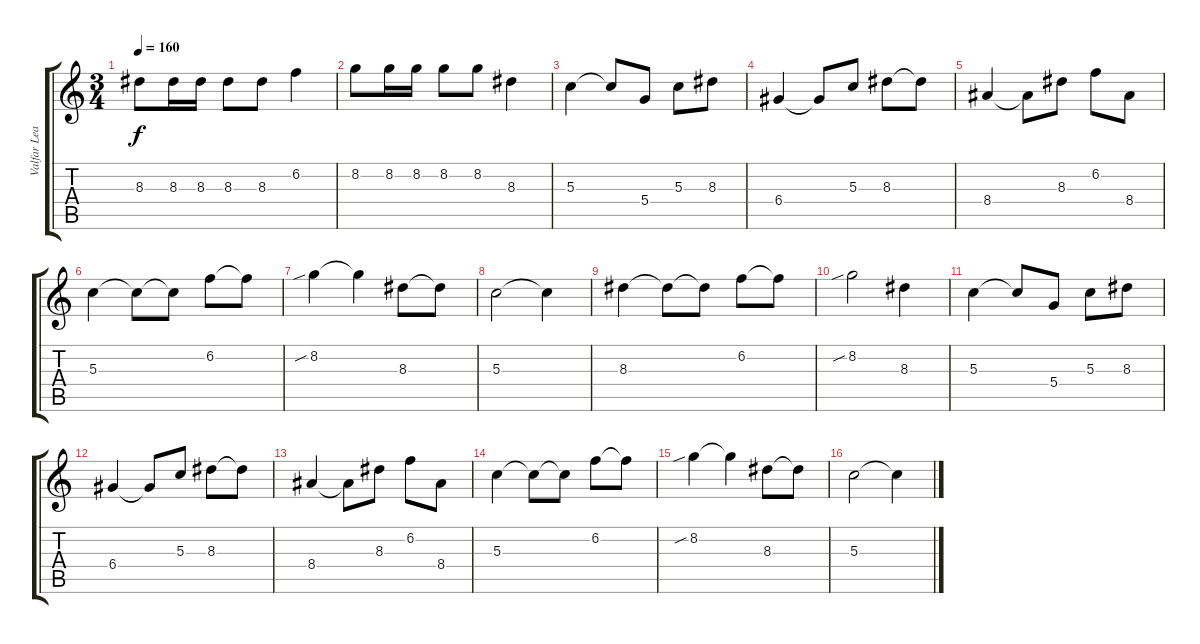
\track ("Valfar Lead gitar" "Valfar Lea") {instrument overdrivenguitar}
\staff {score tabs}
\tuning (E4 B3 G3 D3 A2 E2) {hide}
\ts (3 4)
\tempo 160
\clef g2
\ks c
8.3.8{dy f} 8.3.16 8.3.16 8.3.8 8.3.8 6.2.4 |
8.2.8 8.2.16 8.2.16 8.2.8 8.2.8 8.3.4 |
5.3.4 5.3{t}.8 5.4.8 5.3.8 8.3.8 |
6.4.4 6.4{t}.8 5.3.8 8.3.8 8.3{t}.8 |
8.4.4 8.4{t}.8 8.3.8 6.2.8 8.4.8 |
5.3.4 5.3{t}.8 5.3{t}.8 6.2.8 6.2{t}.8 |
8.2{sib}.4 8.2{t}.4 8.3.8 8.3{t}.8 |
5.3.2 5.3{t}.4 |
8.3.4 8.3{t}.8 8.3{t}.8 6.2.8 6.2{t}.8 |
8.2{sib}.2 8.3.4 |
5.3.4 5.3{t}.8 5.4.8 5.3.8 8.3.8 |
6.4.4 6.4{t}.8 5.3.8 8.3.8 8.3{t}.8 |
8.4.4 8.4{t}.8 8.3.8 6.2.8 8.4.8 |
5.3.4 5.3{t}.8 5.3{t}.8 6.2.8 6.2{t}.8 |
8.2{sib}.4 8.2{t}.4 8.3.8 8.3{t}.8 |
5.3.2 5.3{t}.4
